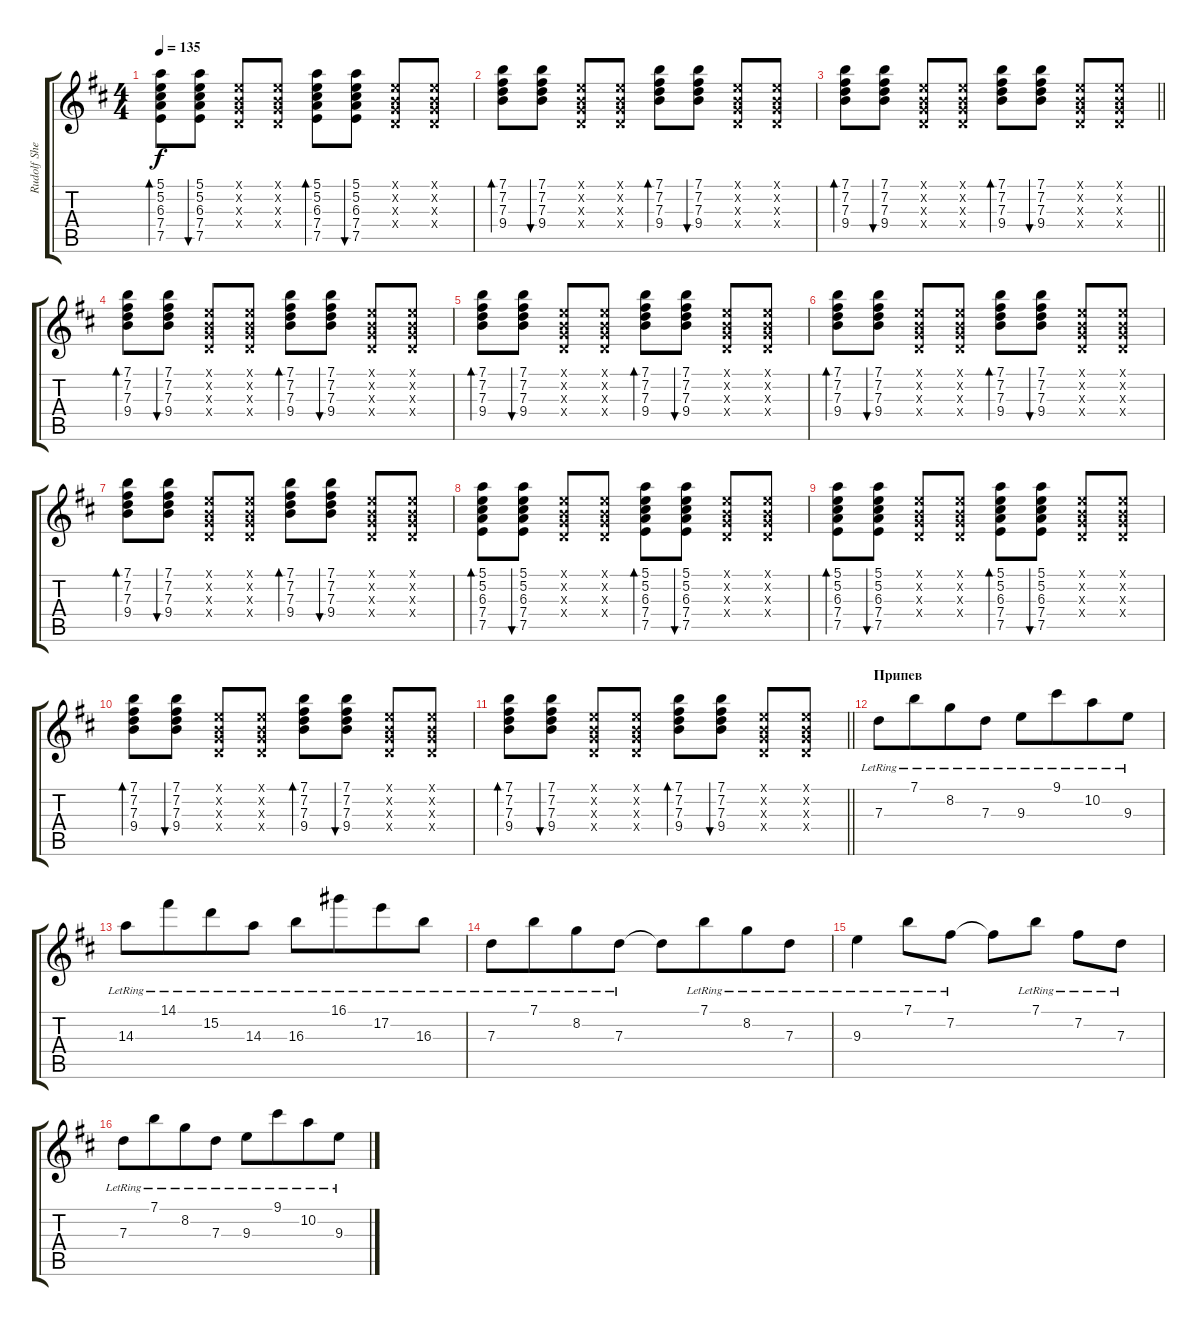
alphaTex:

\track ("Rudolf Shenker" "Rudolf She") {instrument electricguitarclean}
\staff {score tabs}
\tuning (E4 B3 G3 D3 A2 E2) {hide}
\ts (4 4)
\tempo 135
\clef g2
\ks d
(5.1 5.2 6.3 7.4 7.5).8{bd 30 dy f} (5.1 5.2 6.3 7.4 7.5).8{bu 30} (0.1{x} 0.2{x} 0.3{x} 0.4{x}).8 (0.1{x} 0.2{x} 0.3{x} 0.4{x}).8 (5.1 5.2 6.3 7.4 7.5).8{bd 30} (5.1 5.2 6.3 7.4 7.5).8{bu 30} (0.1{x} 0.2{x} 0.3{x} 0.4{x}).8 (0.1{x} 0.2{x} 0.3{x} 0.4{x}).8 |
(7.1 7.2 7.3 9.4).8{bd 30} (7.1 7.2 7.3 9.4).8{bu 30} (0.1{x} 0.2{x} 0.3{x} 0.4{x}).8 (0.1{x} 0.2{x} 0.3{x} 0.4{x}).8 (7.1 7.2 7.3 9.4).8{bd 30} (7.1 7.2 7.3 9.4).8{bu 30} (0.1{x} 0.2{x} 0.3{x} 0.4{x}).8 (0.1{x} 0.2{x} 0.3{x} 0.4{x}).8 |
\barLineRight lightlight
(7.1 7.2 7.3 9.4).8{bd 30} (7.1 7.2 7.3 9.4).8{bu 30} (0.1{x} 0.2{x} 0.3{x} 0.4{x}).8 (0.1{x} 0.2{x} 0.3{x} 0.4{x}).8 (7.1 7.2 7.3 9.4).8{bd 30} (7.1 7.2 7.3 9.4).8{bu 30} (0.1{x} 0.2{x} 0.3{x} 0.4{x}).8 (0.1{x} 0.2{x} 0.3{x} 0.4{x}).8 |
(7.1 7.2 7.3 9.4).8{bd 30} (7.1 7.2 7.3 9.4).8{bu 30} (0.1{x} 0.2{x} 0.3{x} 0.4{x}).8 (0.1{x} 0.2{x} 0.3{x} 0.4{x}).8 (7.1 7.2 7.3 9.4).8{bd 30} (7.1 7.2 7.3 9.4).8{bu 30} (0.1{x} 0.2{x} 0.3{x} 0.4{x}).8 (0.1{x} 0.2{x} 0.3{x} 0.4{x}).8 |
(7.1 7.2 7.3 9.4).8{bd 30} (7.1 7.2 7.3 9.4).8{bu 30} (0.1{x} 0.2{x} 0.3{x} 0.4{x}).8 (0.1{x} 0.2{x} 0.3{x} 0.4{x}).8 (7.1 7.2 7.3 9.4).8{bd 30} (7.1 7.2 7.3 9.4).8{bu 30} (0.1{x} 0.2{x} 0.3{x} 0.4{x}).8 (0.1{x} 0.2{x} 0.3{x} 0.4{x}).8 |
(7.1 7.2 7.3 9.4).8{bd 30} (7.1 7.2 7.3 9.4).8{bu 30} (0.1{x} 0.2{x} 0.3{x} 0.4{x}).8 (0.1{x} 0.2{x} 0.3{x} 0.4{x}).8 (7.1 7.2 7.3 9.4).8{bd 30} (7.1 7.2 7.3 9.4).8{bu 30} (0.1{x} 0.2{x} 0.3{x} 0.4{x}).8 (0.1{x} 0.2{x} 0.3{x} 0.4{x}).8 |
(7.1 7.2 7.3 9.4).8{bd 30} (7.1 7.2 7.3 9.4).8{bu 30} (0.1{x} 0.2{x} 0.3{x} 0.4{x}).8 (0.1{x} 0.2{x} 0.3{x} 0.4{x}).8 (7.1 7.2 7.3 9.4).8{bd 30} (7.1 7.2 7.3 9.4).8{bu 30} (0.1{x} 0.2{x} 0.3{x} 0.4{x}).8 (0.1{x} 0.2{x} 0.3{x} 0.4{x}).8 |
(5.1 5.2 6.3 7.4 7.5).8{bd 30} (5.1 5.2 6.3 7.4 7.5).8{bu 30} (0.1{x} 0.2{x} 0.3{x} 0.4{x}).8 (0.1{x} 0.2{x} 0.3{x} 0.4{x}).8 (5.1 5.2 6.3 7.4 7.5).8{bd 30} (5.1 5.2 6.3 7.4 7.5).8{bu 30} (0.1{x} 0.2{x} 0.3{x} 0.4{x}).8 (0.1{x} 0.2{x} 0.3{x} 0.4{x}).8 |
(5.1 5.2 6.3 7.4 7.5).8{bd 30} (5.1 5.2 6.3 7.4 7.5).8{bu 30} (0.1{x} 0.2{x} 0.3{x} 0.4{x}).8 (0.1{x} 0.2{x} 0.3{x} 0.4{x}).8 (5.1 5.2 6.3 7.4 7.5).8{bd 30} (5.1 5.2 6.3 7.4 7.5).8{bu 30} (0.1{x} 0.2{x} 0.3{x} 0.4{x}).8 (0.1{x} 0.2{x} 0.3{x} 0.4{x}).8 |
(7.1 7.2 7.3 9.4).8{bd 30} (7.1 7.2 7.3 9.4).8{bu 30} (0.1{x} 0.2{x} 0.3{x} 0.4{x}).8 (0.1{x} 0.2{x} 0.3{x} 0.4{x}).8 (7.1 7.2 7.3 9.4).8{bd 30} (7.1 7.2 7.3 9.4).8{bu 30} (0.1{x} 0.2{x} 0.3{x} 0.4{x}).8 (0.1{x} 0.2{x} 0.3{x} 0.4{x}).8 |
\barLineRight lightlight
(7.1 7.2 7.3 9.4).8{bd 30} (7.1 7.2 7.3 9.4).8{bu 30} (0.1{x} 0.2{x} 0.3{x} 0.4{x}).8 (0.1{x} 0.2{x} 0.3{x} 0.4{x}).8 (7.1 7.2 7.3 9.4).8{bd 30} (7.1 7.2 7.3 9.4).8{bu 30} (0.1{x} 0.2{x} 0.3{x} 0.4{x}).8 (0.1{x} 0.2{x} 0.3{x} 0.4{x}).8 |
\section ("" "Припев")
7.3{lr}.8 7.1{lr}.8{beam merge} 8.2{lr}.8 7.3{lr}.8 9.3{lr}.8 9.1{lr}.8{beam merge} 10.2{lr}.8 9.3{lr}.8 |
14.3{lr}.8 14.1{lr}.8{beam merge} 15.2{lr}.8 14.3{lr}.8 16.3{lr}.8 16.1{lr}.8{beam merge} 17.2{lr}.8 16.3{lr}.8 |
7.3{lr}.8 7.1{lr}.8{beam merge} 8.2{lr}.8 7.3{lr}.8 7.3{t}.8 7.1{lr}.8{beam merge} 8.2{lr}.8 7.3{lr}.8 |
9.3{lr}.4 7.1{lr}.8 7.2{lr}.8 7.2{t}.8 7.1{lr}.8 7.2{lr}.8 7.3{lr}.8 |
7.3{lr}.8 7.1{lr}.8{beam merge} 8.2{lr}.8 7.3{lr}.8 9.3{lr}.8 9.1{lr}.8{beam merge} 10.2{lr}.8 9.3{lr}.8
